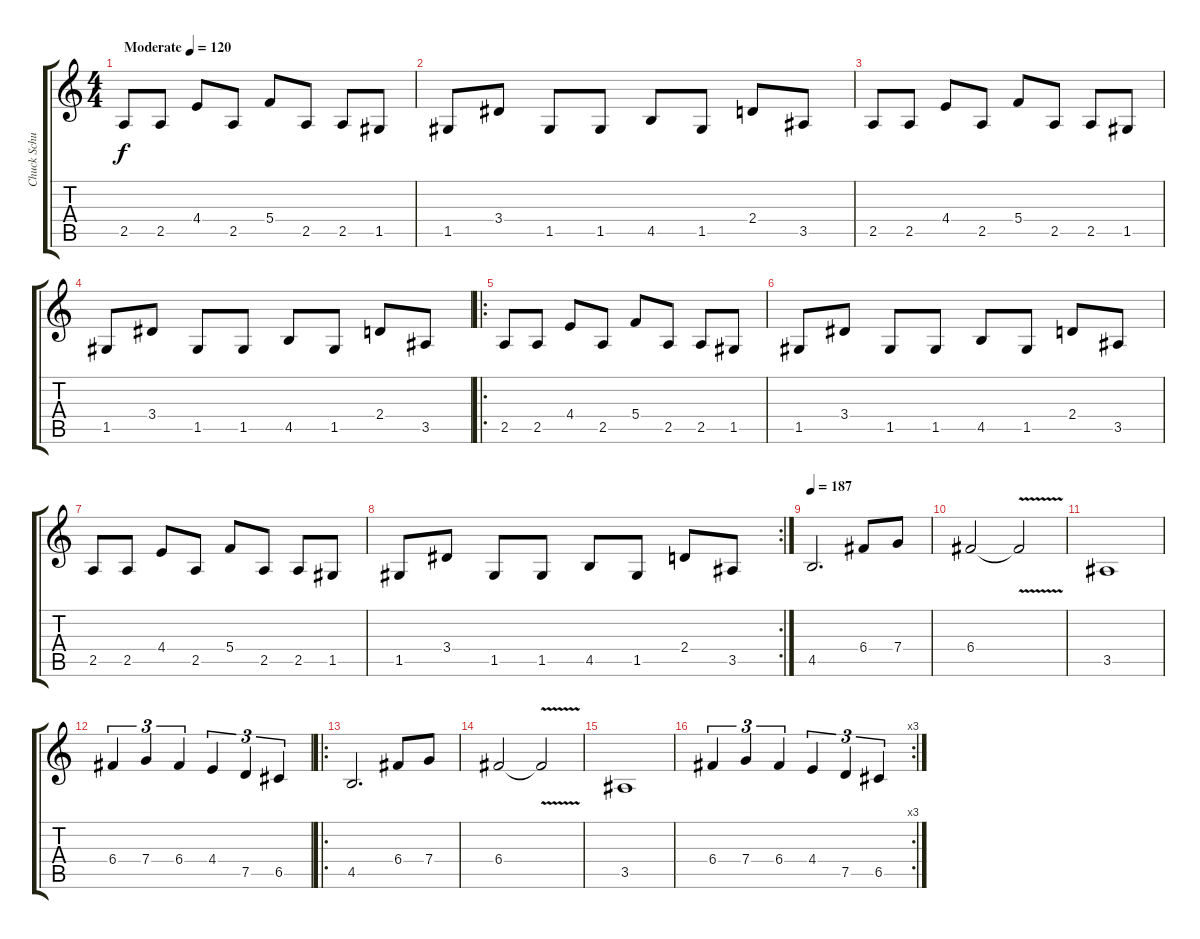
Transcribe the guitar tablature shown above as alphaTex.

\track ("Chuck Schuldiner" "Chuck Schu") {instrument distortionguitar}
\staff {score tabs}
\tuning (D4 A3 F3 C3 G2 D2) {hide}
\ts (4 4)
\tempo (120 "Moderate")
\clef g2
\ks c
2.5.8{dy f instrument distortionguitar} 2.5.8 4.4.8 2.5.8 5.4.8 2.5.8 2.5.8 1.5.8 |
1.5.8 3.4.8 1.5.8 1.5.8 4.5.8 1.5.8 2.4.8 3.5.8 |
2.5.8 2.5.8 4.4.8 2.5.8 5.4.8 2.5.8 2.5.8 1.5.8 |
1.5.8 3.4.8 1.5.8 1.5.8 4.5.8 1.5.8 2.4.8 3.5.8 |
\ro
2.5.8 2.5.8 4.4.8 2.5.8 5.4.8 2.5.8 2.5.8 1.5.8 |
1.5.8 3.4.8 1.5.8 1.5.8 4.5.8 1.5.8 2.4.8 3.5.8 |
2.5.8 2.5.8 4.4.8 2.5.8 5.4.8 2.5.8 2.5.8 1.5.8 |
\rc 2
1.5.8 3.4.8 1.5.8 1.5.8 4.5.8 1.5.8 2.4.8 3.5.8 |
\tempo 187
4.5.2{d} 6.4.8 7.4.8 |
6.4.2 6.4{v t}.2 |
3.5.1 |
6.4.4{tu (3 2)} 7.4.4{tu (3 2)} 6.4.4{tu (3 2)} 4.4.4{tu (3 2)} 7.5.4{tu (3 2)} 6.5.4{tu (3 2)} |
\ro
4.5.2{d} 6.4.8 7.4.8 |
6.4.2 6.4{v t}.2 |
3.5.1 |
\rc 3
6.4.4{tu (3 2)} 7.4.4{tu (3 2)} 6.4.4{tu (3 2)} 4.4.4{tu (3 2)} 7.5.4{tu (3 2)} 6.5.4{tu (3 2)}
